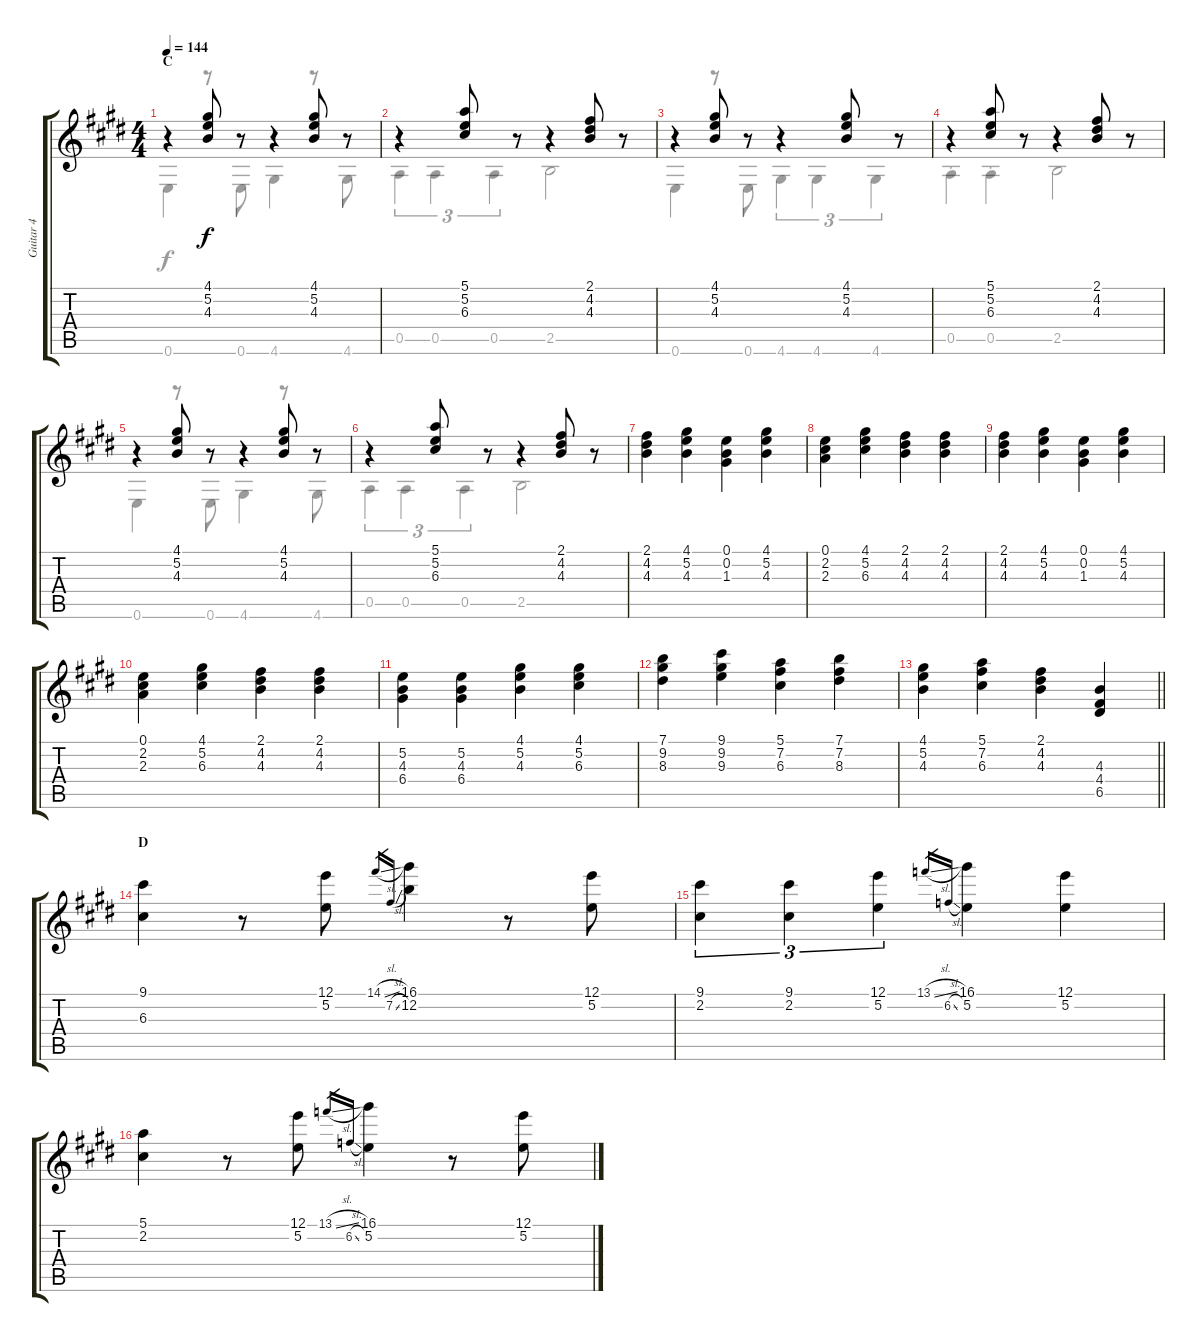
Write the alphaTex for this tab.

\track ("Guitar 4" "Guitar 4") {instrument acousticguitarnylon}
\staff {score tabs}
\tuning (E4 B3 G3 D3 A2 E2) {hide}
\voice
\ts (4 4)
\section ("" "C")
\tempo 144
\clef g2
\ks e
r.4{dy f} (4.1 5.2 4.3).8 r.8 r.4 (4.1 5.2 4.3).8 r.8 |
r.4 (5.1 5.2 6.3).8 r.8 r.4 (2.1 4.2 4.3).8 r.8 |
r.4 (4.1 5.2 4.3).8 r.8 r.4 (4.1 5.2 4.3).8 r.8 |
r.4 (5.1 5.2 6.3).8 r.8 r.4 (2.1 4.2 4.3).8 r.8 |
r.4 (4.1 5.2 4.3).8 r.8 r.4 (4.1 5.2 4.3).8 r.8 |
r.4 (5.1 5.2 6.3).8 r.8 r.4 (2.1 4.2 4.3).8 r.8 |
(2.1 4.2 4.3).4 (4.1 5.2 4.3).4 (0.1 0.2 1.3).4 (4.1 5.2 4.3).4 |
(0.1 2.2 2.3).4 (4.1 5.2 6.3).4 (2.1 4.2 4.3).4 (2.1 4.2 4.3).4 |
(2.1 4.2 4.3).4 (4.1 5.2 4.3).4 (0.1 0.2 1.3).4 (4.1 5.2 4.3).4 |
(0.1 2.2 2.3).4 (4.1 5.2 6.3).4 (2.1 4.2 4.3).4 (2.1 4.2 4.3).4 |
(5.2 4.3 6.4).4 (5.2 4.3 6.4).4 (4.1 5.2 4.3).4 (4.1 5.2 6.3).4 |
(7.1 9.2 8.3).4 (9.1 9.2 9.3).4 (5.1 7.2 6.3).4 (7.1 7.2 8.3).4 |
\barLineRight lightlight
(4.1 5.2 4.3).4 (5.1 7.2 6.3).4 (2.1 4.2 4.3).4 (4.3 4.4 6.5).4 |
\section ("" "D")
(9.1 6.3).4{volume 14} r.8 (12.1 5.2).8 14.1{sl}.16{gr} 7.2{sl}.16{gr} (16.1 12.2).4 r.8 (12.1 5.2).8 |
(9.1 2.2).4{tu (3 2)} (9.1 2.2).4{tu (3 2)} (12.1 5.2).4{tu (3 2)} 13.1{sl}.16{gr} 6.2{sl}.16{gr} (16.1 5.2).4 (12.1 5.2).4 |
(5.1 2.2).4 r.8 (12.1 5.2).8 13.1{sl}.16{gr} 6.2{sl}.16{gr} (16.1 5.2).4 r.8 (12.1 5.2).8
\voice
\clef g2
\ottava regular
\simile none
\ks e
0.6.4{dy f} r.8 0.6.8 4.6.4 r.8 4.6.8 |
0.5.4{tu (3 2)} 0.5.4{tu (3 2)} 0.5.4{tu (3 2)} 2.5.2 |
0.6.4 r.8 0.6.8 4.6.4{tu (3 2)} 4.6.4{tu (3 2)} 4.6.4{tu (3 2)} |
0.5{st}.4 0.5{st}.4 2.5.2 |
0.6.4 r.8 0.6.8 4.6.4 r.8 4.6.8 |
0.5.4{tu (3 2)} 0.5.4{tu (3 2)} 0.5.4{tu (3 2)} 2.5.2 |
|
|
|
|
|
|
\barLineRight lightlight
|
|
|
